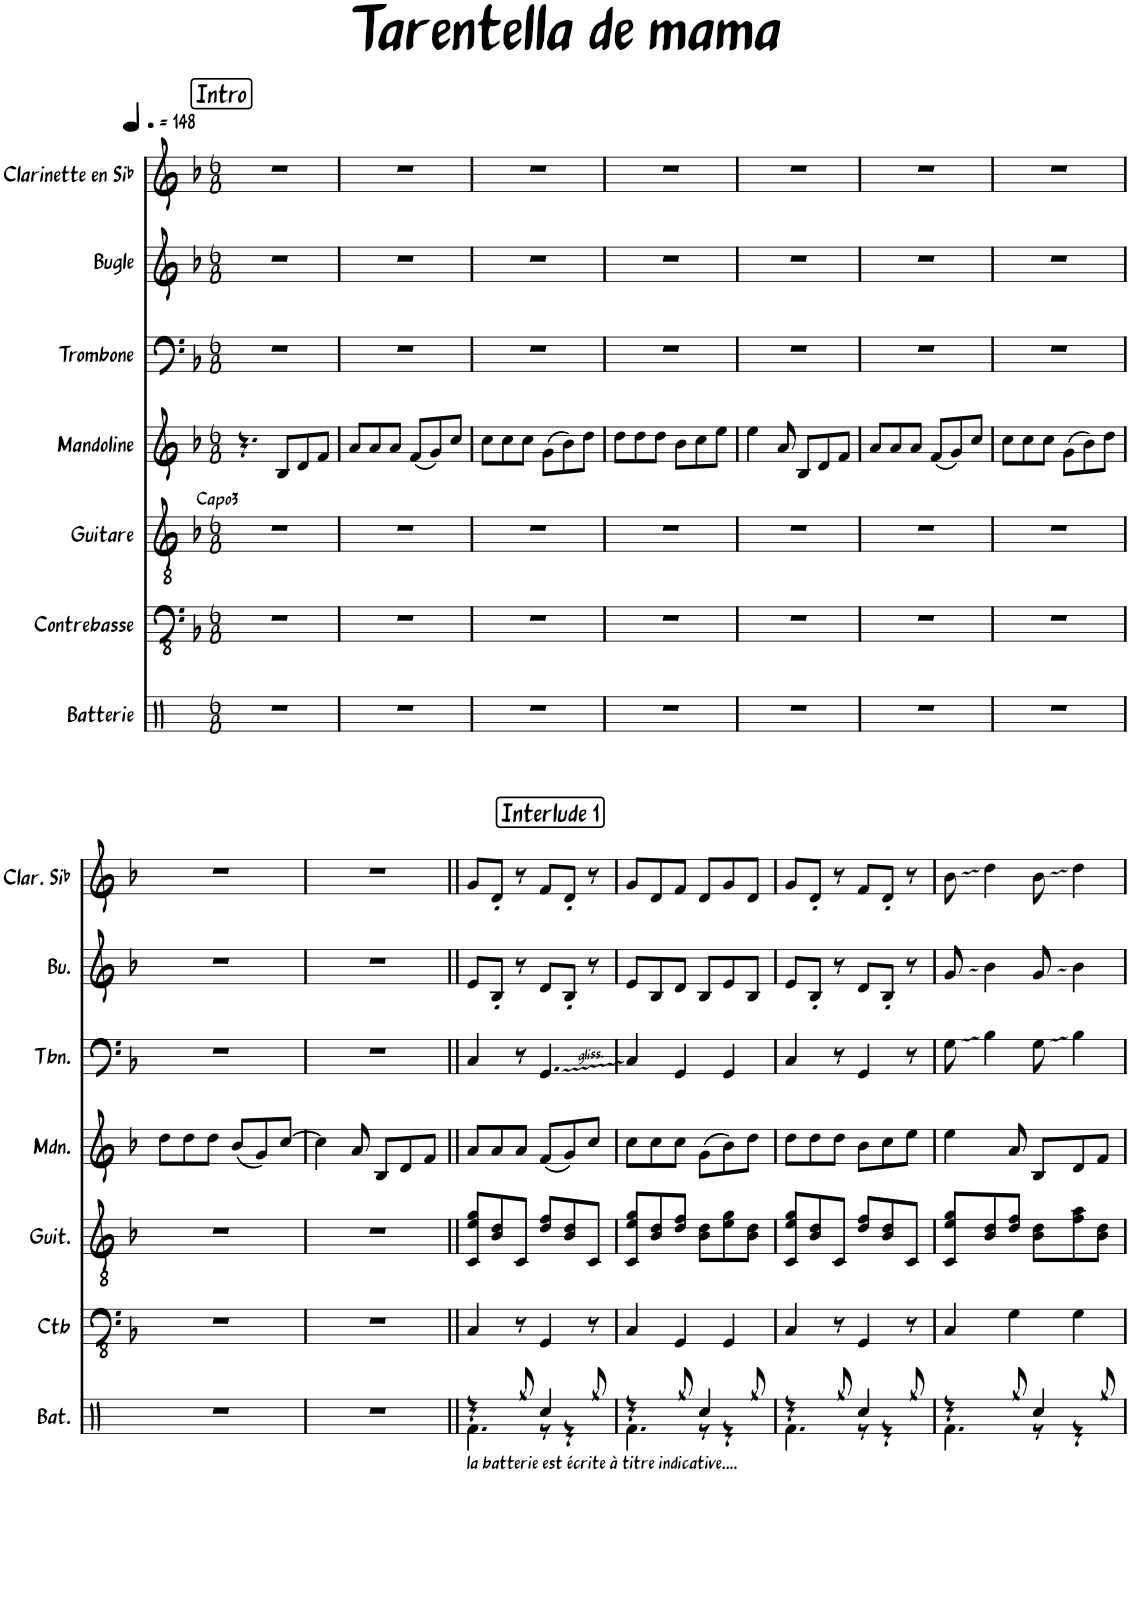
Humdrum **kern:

**kern	**kern	**kern	**kern	**kern	**kern	**kern
*part7	*part6	*part5	*part4	*part3	*part2	*part1
*staff7	*staff6	*staff5	*staff4	*staff3	*staff2	*staff1
*I"Batterie	*I"Contrebasse	*I"Guitare	*I"Mandoline	*I"Trombone	*I"Bugle	*I"Clarinette en Sib
*I'Bat.	*I'Ctb	*I'Guit.	*I'Mdn.	*I'Tbn.	*I'Bu.	*I'Clar. Sib
*clefX	*clefFv4	*clefGv2	*clefG2	*clefF4	*clefG2	*clefG2
*	*	*	*	*	*ITrd1c2	*ITrd1c2
*k[]	*k[b-]	*k[b-]	*k[b-]	*k[b-]	*k[b-]	*k[b-]
*M6/8	*M6/8	*M6/8	*M6/8	*M6/8	*M6/8	*M6/8
*MM222	*MM222	*MM222	*MM222	*MM222	*MM222	*MM222
!!LO:REH:place=s1:a:B:rj:fs=14:t=Intro
=1	=1	=1	=1	=1	=1	=1
!	!	!LO:TX:a:t=Capo3	!	!	!	!
2.r	2.r	2.r	4.r	2.r	2.r	2.r
.	.	.	8B-/L	.	.	.
.	.	.	8d/	.	.	.
.	.	.	8f/J	.	.	.
=2	=2	=2	=2	=2	=2	=2
2.r	2.r	2.r	8a/L	2.r	2.r	2.r
.	.	.	8a/	.	.	.
.	.	.	8a/J	.	.	.
.	.	.	(8f/L	.	.	.
.	.	.	8g/)	.	.	.
.	.	.	8cc/J	.	.	.
=3	=3	=3	=3	=3	=3	=3
2.r	2.r	2.r	8cc\L	2.r	2.r	2.r
.	.	.	8cc\	.	.	.
.	.	.	8cc\J	.	.	.
.	.	.	(8g\L	.	.	.
.	.	.	8b-\)	.	.	.
.	.	.	8dd\J	.	.	.
=4	=4	=4	=4	=4	=4	=4
2.r	2.r	2.r	8dd\L	2.r	2.r	2.r
.	.	.	8dd\	.	.	.
.	.	.	8dd\J	.	.	.
.	.	.	8b-\L	.	.	.
.	.	.	8cc\	.	.	.
.	.	.	8ee\J	.	.	.
=5	=5	=5	=5	=5	=5	=5
2.r	2.r	2.r	4ee\	2.r	2.r	2.r
.	.	.	8a/	.	.	.
.	.	.	8B-/L	.	.	.
.	.	.	8d/	.	.	.
.	.	.	8f/J	.	.	.
=6	=6	=6	=6	=6	=6	=6
2.r	2.r	2.r	8a/L	2.r	2.r	2.r
.	.	.	8a/	.	.	.
.	.	.	8a/J	.	.	.
.	.	.	(8f/L	.	.	.
.	.	.	8g/)	.	.	.
.	.	.	8cc/J	.	.	.
=7	=7	=7	=7	=7	=7	=7
2.r	2.r	2.r	8cc\L	2.r	2.r	2.r
.	.	.	8cc\	.	.	.
.	.	.	8cc\J	.	.	.
.	.	.	(8g\L	.	.	.
.	.	.	8b-\)	.	.	.
.	.	.	8dd\J	.	.	.
!!LO:LB:g=z
=8	=8	=8	=8	=8	=8	=8
2.r	2.r	2.r	8dd\L	2.r	2.r	2.r
.	.	.	8dd\	.	.	.
.	.	.	8dd\J	.	.	.
.	.	.	(8b-/L	.	.	.
.	.	.	8g/)	.	.	.
.	.	.	[8cc/J	.	.	.
=9	=9	=9	=9	=9	=9	=9
2.r	2.r	2.r	4cc\]	2.r	2.r	2.r
.	.	.	8a/	.	.	.
.	.	.	8B-/L	.	.	.
.	.	.	8d/	.	.	.
.	.	.	8f/J	.	.	.
!!LO:REH:place=s1:a:B:rj:fs=14:t=Interlude 1
=10||	=10||	=10||	=10||	=10||	=10||	=10||
*^	*	*	*	*	*	*
!LO:TX:b:t=la batterie est écrite à titre indicative....	!	!	!	!	!	!	!
4r	4.Rf\	4CC/	8C/ 8e/ 8g/L	8a/L	4C/	8e/L	8g/L
.	.	.	8B-/ 8d/	8a/	.	8B-'/J	8d'/J
8Rgg/	.	8r	8C/J	8a/J	8r	8r	8r
4Rcc/	8r	4GGG/	8d/ 8f/L	(8f/L	4.GG/	8d/L	8f/L
.	4r	.	8B-/ 8d/	8g/)	.	8B-'/J	8d'/J
8Rgg/	.	8r	8C/J	8cc/J	.	8r	8r
=11	=11	=11	=11	=11	=11	=11	=11
4r	4.Rf\	4CC/	8C/ 8e/ 8g/L	8cc\L	4C/	8e/L	8g/L
.	.	.	8B-/ 8d/	8cc\	.	8B-/	8d/
8Rgg/	.	4GGG/	8d/ 8f/J	8cc\J	4GG/	8d/J	8f/J
4Rcc/	8r	.	8B-\ 8d\L	(8g\L	.	8B-/L	8d/L
.	4r	4GGG/	8e\ 8g\	8b-\)	4GG/	8e/	8g/
8Rgg/	.	.	8B-\ 8d\J	8dd\J	.	8B-/J	8d/J
=12	=12	=12	=12	=12	=12	=12	=12
4r	4.Rf\	4CC/	8C/ 8e/ 8g/L	8dd\L	4C/	8e/L	8g/L
.	.	.	8B-/ 8d/	8dd\	.	8B-'/J	8d'/J
8Rgg/	.	8r	8C/J	8dd\J	8r	8r	8r
4Rcc/	8r	4GGG/	8d/ 8f/L	8b-\L	4GG/	8d/L	8f/L
.	4r	.	8B-/ 8d/	8cc\	.	8B-'/J	8d'/J
8Rgg/	.	8r	8C/J	8ee\J	8r	8r	8r
=13	=13	=13	=13	=13	=13	=13	=13
4r	4.Rf\	4CC/	8C/ 8e/ 8g/L	4ee\	8G\	8g/	8b-\
.	.	.	8B-/ 8d/	.	4B-\	4b-\	4dd\
8Rgg/	.	4GG\	8d/ 8f/J	8a/	.	.	.
4Rcc/	8r	.	8B-\ 8d\L	8B-/L	8G\	8g/	8b-\
.	4r	4GG\	8f\ 8a\	8d/	4B-\	4b-\	4dd\
8Rgg/	.	.	8B-\ 8d\J	8f/J	.	.	.
*v	*v	*	*	*	*	*	*
=	=	=	=	=	=	=
*-	*-	*-	*-	*-	*-	*-
